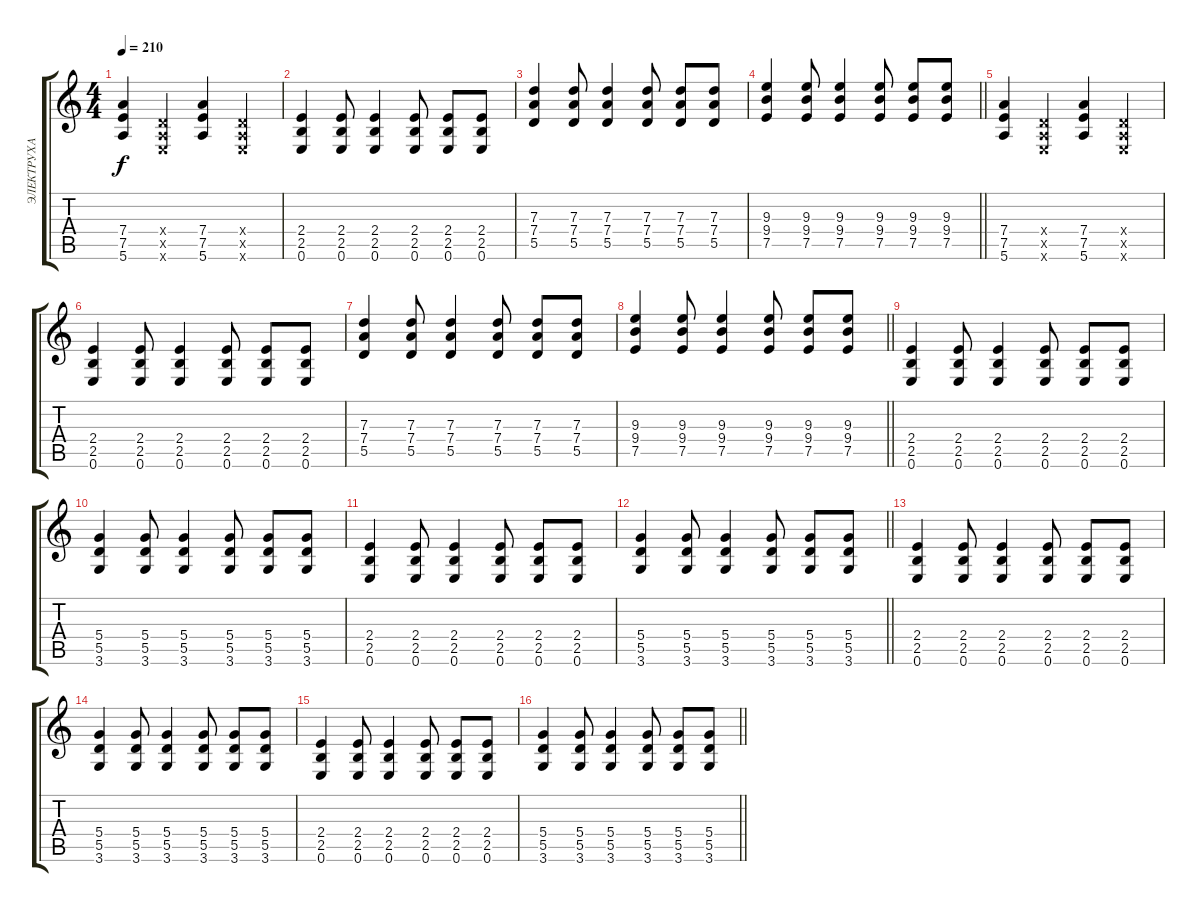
\track ("ЭЛЕКТРУХА" "ЭЛЕКТРУХА") {instrument overdrivenguitar}
\staff {score tabs}
\tuning (E4 B3 G3 D3 A2 E2) {hide}
\ts (4 4)
\tempo 210
\clef g2
\ks c
(7.4 7.5 5.6).4{dy f} (0.4{x} 0.5{x} 0.6{x}).4 (7.4 7.5 5.6).4 (0.4{x} 0.5{x} 0.6{x}).4 |
(2.4 2.5 0.6).4 (2.4 2.5 0.6).8 (2.4 2.5 0.6).4 (2.4 2.5 0.6).8 (2.4 2.5 0.6).8 (2.4 2.5 0.6).8 |
(7.3 7.4 5.5).4 (7.3 7.4 5.5).8 (7.3 7.4 5.5).4 (7.3 7.4 5.5).8 (7.3 7.4 5.5).8 (7.3 7.4 5.5).8 |
\barLineRight lightlight
(9.3 9.4 7.5).4 (9.3 9.4 7.5).8 (9.3 9.4 7.5).4 (9.3 9.4 7.5).8 (9.3 9.4 7.5).8 (9.3 9.4 7.5).8 |
(7.4 7.5 5.6).4 (0.4{x} 0.5{x} 0.6{x}).4 (7.4 7.5 5.6).4 (0.4{x} 0.5{x} 0.6{x}).4 |
(2.4 2.5 0.6).4 (2.4 2.5 0.6).8 (2.4 2.5 0.6).4 (2.4 2.5 0.6).8 (2.4 2.5 0.6).8 (2.4 2.5 0.6).8 |
(7.3 7.4 5.5).4 (7.3 7.4 5.5).8 (7.3 7.4 5.5).4 (7.3 7.4 5.5).8 (7.3 7.4 5.5).8 (7.3 7.4 5.5).8 |
\barLineRight lightlight
(9.3 9.4 7.5).4 (9.3 9.4 7.5).8 (9.3 9.4 7.5).4 (9.3 9.4 7.5).8 (9.3 9.4 7.5).8 (9.3 9.4 7.5).8 |
(2.4 2.5 0.6).4 (2.4 2.5 0.6).8 (2.4 2.5 0.6).4 (2.4 2.5 0.6).8 (2.4 2.5 0.6).8 (2.4 2.5 0.6).8 |
(5.4 5.5 3.6).4 (5.4 5.5 3.6).8 (5.4 5.5 3.6).4 (5.4 5.5 3.6).8 (5.4 5.5 3.6).8 (5.4 5.5 3.6).8 |
(2.4 2.5 0.6).4 (2.4 2.5 0.6).8 (2.4 2.5 0.6).4 (2.4 2.5 0.6).8 (2.4 2.5 0.6).8 (2.4 2.5 0.6).8 |
\barLineRight lightlight
(5.4 5.5 3.6).4 (5.4 5.5 3.6).8 (5.4 5.5 3.6).4 (5.4 5.5 3.6).8 (5.4 5.5 3.6).8 (5.4 5.5 3.6).8 |
(2.4 2.5 0.6).4 (2.4 2.5 0.6).8 (2.4 2.5 0.6).4 (2.4 2.5 0.6).8 (2.4 2.5 0.6).8 (2.4 2.5 0.6).8 |
(5.4 5.5 3.6).4 (5.4 5.5 3.6).8 (5.4 5.5 3.6).4 (5.4 5.5 3.6).8 (5.4 5.5 3.6).8 (5.4 5.5 3.6).8 |
(2.4 2.5 0.6).4 (2.4 2.5 0.6).8 (2.4 2.5 0.6).4 (2.4 2.5 0.6).8 (2.4 2.5 0.6).8 (2.4 2.5 0.6).8 |
\barLineRight lightlight
(5.4 5.5 3.6).4 (5.4 5.5 3.6).8 (5.4 5.5 3.6).4 (5.4 5.5 3.6).8 (5.4 5.5 3.6).8 (5.4 5.5 3.6).8
